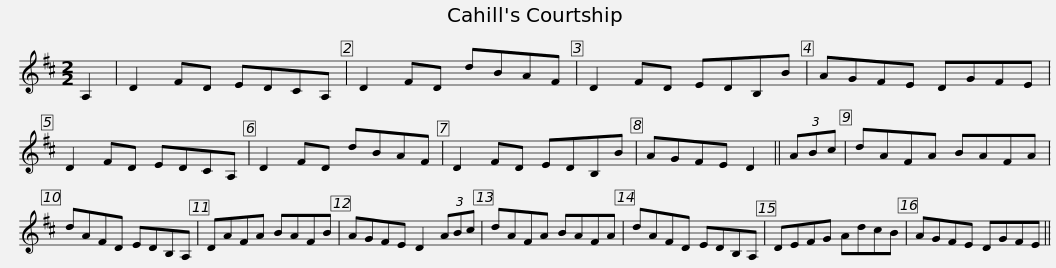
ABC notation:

X:1
L:1/8
M:2/2
I:linebreak $
K:D
V:1 treble
V:1
 A,2 | D2 FD EDCA, | D2 FD dBAF | D2 FD EDB,B | AGFE DGFE | %5
 D2 FD EDCA, |$ D2 FD dBAF | D2 FD EDB,B | AGFE D2 || (3ABc | %10
 dAFA BAFA | dAFD EDB,A, |$ DAFA BAFB | AGFE D2 (3ABc | dAFA BAFA | %15
 dAFD EDB,A, | DEFG AdcB |$ AGFE DGFE || %18
